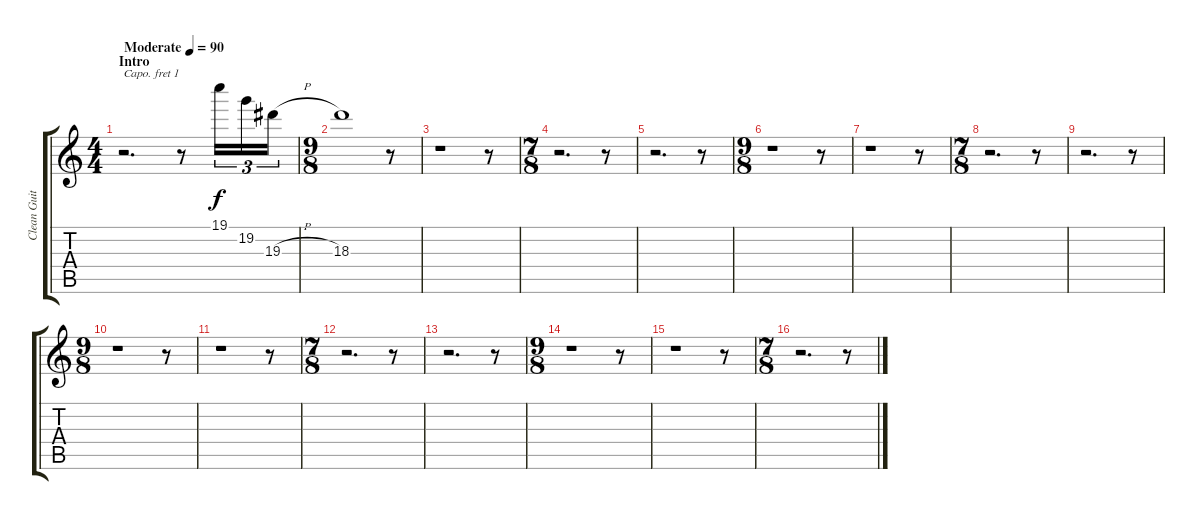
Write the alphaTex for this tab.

\track ("Clean Guitar Right" "Clean Guit") {instrument electricguitarjazz}
\staff {score tabs}
\capo 1
\tuning (E4 B3 G3 D3 A2 E2) {hide}
\ts (4 4)
\section ("" "Intro")
\tempo (90 "Moderate")
\clef g2
\ks c
r.2{d dy f instrument electricguitarjazz} r.8 19.1.16{tu (3 2)} 19.2.16{tu (3 2)} 19.3{h}.16{tu (3 2)} |
\ts (9 8)
18.3.1 r.8 |
r.1 r.8 |
\ts (7 8)
r.2{d} r.8 |
r.2{d} r.8 |
\ts (9 8)
r.1 r.8 |
r.1 r.8 |
\ts (7 8)
r.2{d} r.8 |
r.2{d} r.8 |
\ts (9 8)
r.1 r.8 |
r.1 r.8 |
\ts (7 8)
r.2{d} r.8 |
r.2{d} r.8 |
\ts (9 8)
r.1 r.8 |
r.1 r.8 |
\ts (7 8)
r.2{d} r.8
